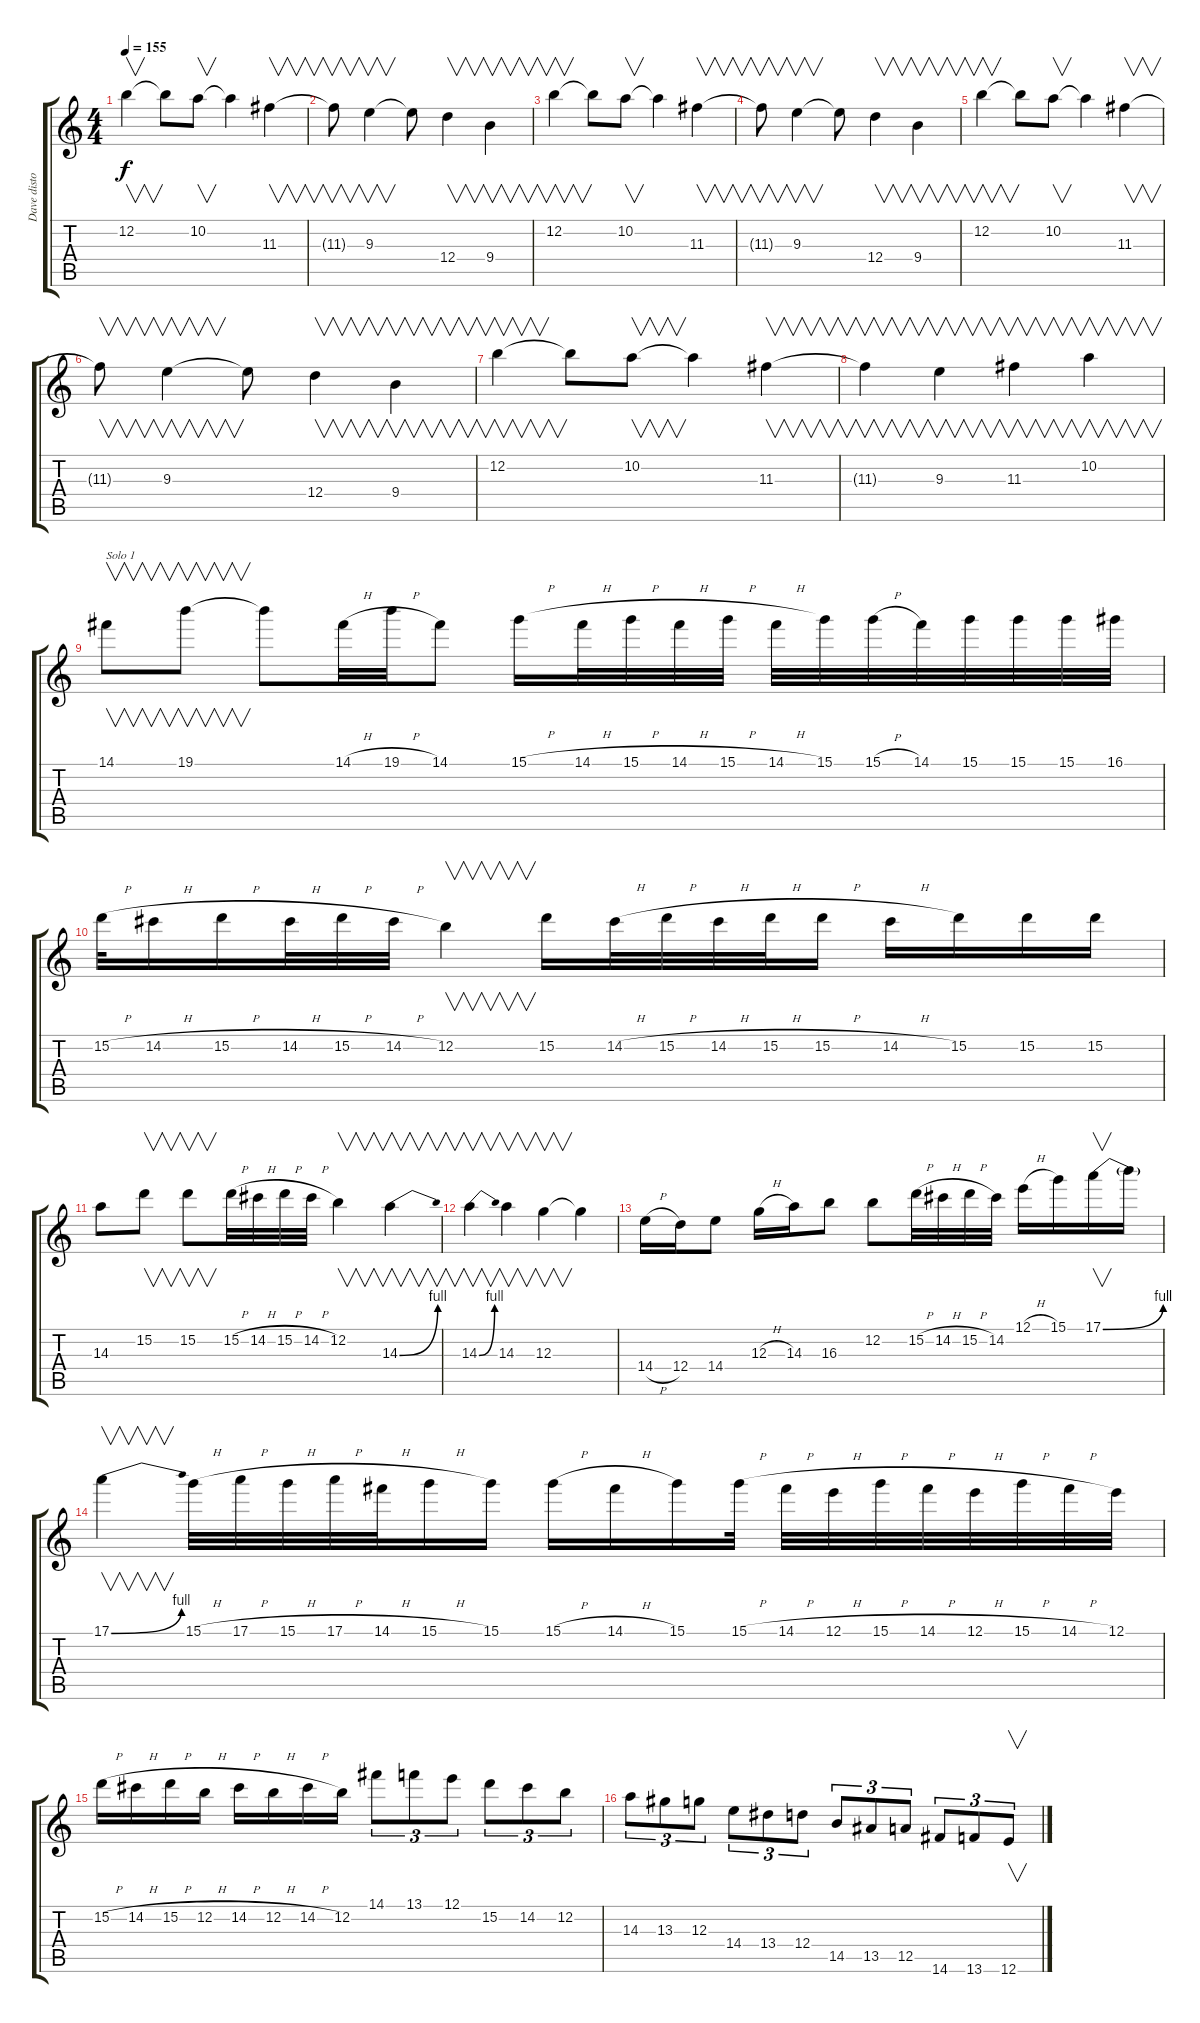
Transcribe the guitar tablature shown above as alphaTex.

\track ("Dave distortion" "Dave disto") {instrument distortionguitar}
\staff {score tabs}
\tuning (E4 B3 G3 D3 A2 E2) {hide}
\ts (4 4)
\tempo 155
\clef g2
\ks c
12.2.4{v dy f} 12.2{t}.8 10.2.8{v} 10.2{t}.4 11.3.4{v} |
11.3{t}.8{v} 9.3.4{v} 9.3{t}.8 12.4.4{v} 9.4.4{v} |
12.2.4{v} 12.2{t}.8 10.2.8{v} 10.2{t}.4 11.3.4{v} |
11.3{t}.8{v} 9.3.4{v} 9.3{t}.8 12.4.4{v} 9.4.4{v} |
12.2.4{v} 12.2{t}.8 10.2.8{v} 10.2{t}.4 11.3.4{v} |
11.3{t}.8{v} 9.3.4{v} 9.3{t}.8 12.4.4{v} 9.4.4{v} |
12.2.4{v} 12.2{t}.8 10.2.8{v} 10.2{t}.4 11.3.4{v} |
11.3{t}.4{v} 9.3.4{v} 11.3.4{v} 10.2.4{v} |
14.1.8{v txt "Solo 1"} 19.1.8{v} 19.1{t}.8 14.1{h}.32 19.1{h}.32 14.1.8 15.1{h}.16 14.1{h}.32 15.1{h}.32 14.1{h}.32 15.1{h}.32 14.1{h}.32 15.1.32 15.1{h}.32 14.1.32 15.1.32 15.1.32 15.1.32 16.1.32 |
15.2{h}.32 14.2{h}.16 15.2{h}.16 14.2{h}.32 15.2{h}.32 14.2{h}.32 12.2.4{v} 15.2.16 14.2{h}.32 15.2{h}.32 14.2{h}.32 15.2{h}.32 15.2{h}.16 14.2{h}.16 15.2.16 15.2.16 15.2.16 |
14.3.8 15.2.8{v} 15.2.8{v} 15.2{h}.32 14.2{h}.32 15.2{h}.32 14.2{h}.32 12.2.4{v} 14.3{be (bend 0 0 60 4)}.4{v} |
14.3{be (bend 0 0 60 4)}.4{v} 14.3.4{v} 12.3.4{v} 12.3{t}.4 |
14.4{h}.16 12.4.16 14.4.8 12.3{h}.16 14.3.16 16.3.8 12.2.8 15.2{h}.32 14.2{h}.32 15.2{h}.32 14.2.32 12.1{h}.16 15.1.16 17.1{be (bend 0 0 60 4)}.16{v} 17.1{t}.16 |
17.1{be (bend 0 0 60 4)}.4{v} 15.1{h}.32 17.1{h}.32 15.1{h}.32 17.1{h}.32 14.1{h}.32 15.1{h}.16 15.1.16 15.1{h}.16 14.1{h}.16 15.1.16 15.1{h}.32 14.1{h}.32 12.1{h}.32 15.1{h}.32 14.1{h}.32 12.1{h}.32 15.1{h}.32 14.1{h}.32 12.1.32 |
15.2{h}.16 14.2{h}.16 15.2{h}.16 12.2{h}.16 14.2{h}.16 12.2{h}.16 14.2{h}.16 12.2.16 14.1.8{tu (3 2)} 13.1.8{tu (3 2)} 12.1.8{tu (3 2)} 15.2.8{tu (3 2)} 14.2.8{tu (3 2)} 12.2.8{tu (3 2)} |
14.3.8{tu (3 2)} 13.3.8{tu (3 2)} 12.3.8{tu (3 2)} 14.4.8{tu (3 2)} 13.4.8{tu (3 2)} 12.4.8{tu (3 2)} 14.5.8{tu (3 2)} 13.5.8{tu (3 2)} 12.5.8{tu (3 2)} 14.6.8{tu (3 2)} 13.6.8{tu (3 2)} 12.6.8{v tu (3 2)}
